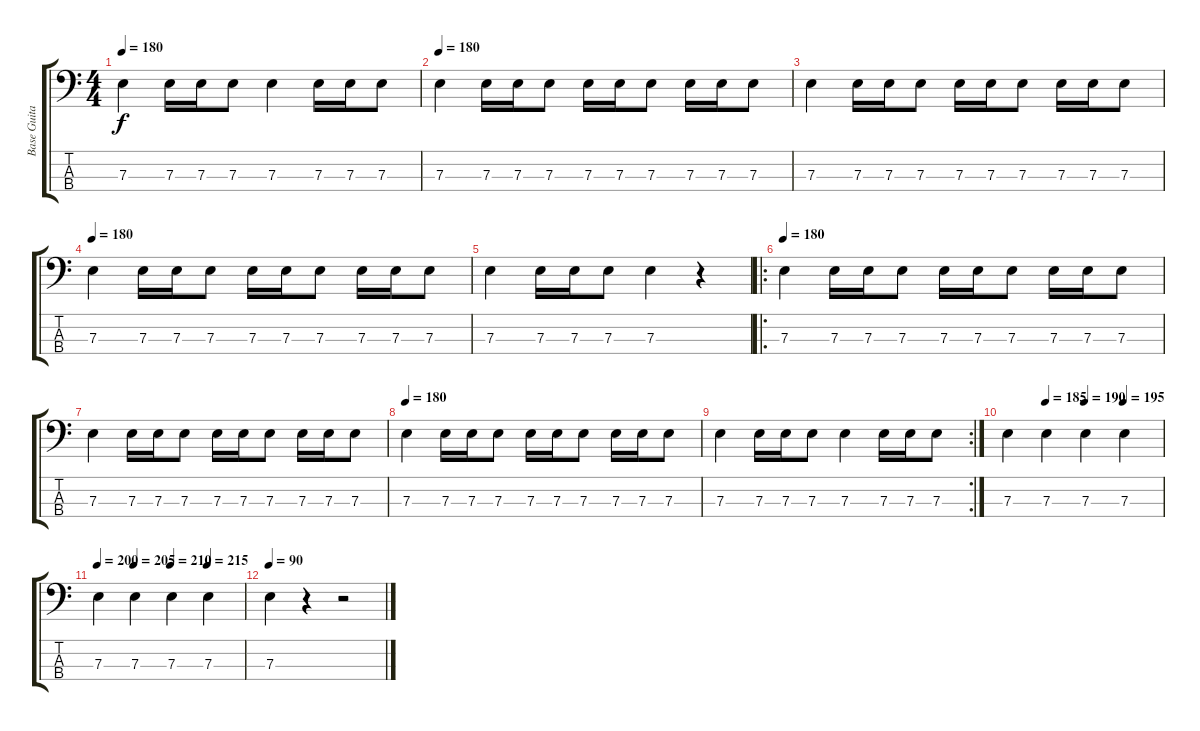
\track ("Base Guitar" "Base Guita") {instrument electricbassfinger}
\staff {score tabs}
\tuning (G2 D2 A1 E1) {hide}
\ts (4 4)
\tempo 180
\clef f4
\ks c
7.3.4{dy f} 7.3.16 7.3.16 7.3.8 7.3.4 7.3.16 7.3.16 7.3.8 |
\tempo 180
7.3.4 7.3.16 7.3.16 7.3.8 7.3.16 7.3.16 7.3.8 7.3.16 7.3.16 7.3.8 |
7.3.4 7.3.16 7.3.16 7.3.8 7.3.16 7.3.16 7.3.8 7.3.16 7.3.16 7.3.8 |
\tempo 180
7.3.4 7.3.16 7.3.16 7.3.8 7.3.16 7.3.16 7.3.8 7.3.16 7.3.16 7.3.8 |
7.3.4 7.3.16 7.3.16 7.3.8 7.3.4 r.4 |
\ro
\tempo 180
7.3.4 7.3.16 7.3.16 7.3.8 7.3.16 7.3.16 7.3.8 7.3.16 7.3.16 7.3.8 |
7.3.4 7.3.16 7.3.16 7.3.8 7.3.16 7.3.16 7.3.8 7.3.16 7.3.16 7.3.8 |
\tempo 180
7.3.4 7.3.16 7.3.16 7.3.8 7.3.16 7.3.16 7.3.8 7.3.16 7.3.16 7.3.8 |
\rc 2
7.3.4 7.3.16 7.3.16 7.3.8 7.3.4 7.3.16 7.3.16 7.3.8 |
\tempo (185 0.25)
\tempo (190 0.5)
\tempo (195 0.75)
7.3.4 7.3.4 7.3.4 7.3.4 |
\tempo 200
\tempo (205 0.25)
\tempo (210 0.5)
\tempo (215 0.75)
7.3.4 7.3.4 7.3.4 7.3.4 |
\tempo 90
7.3.4 r.4 r.2
